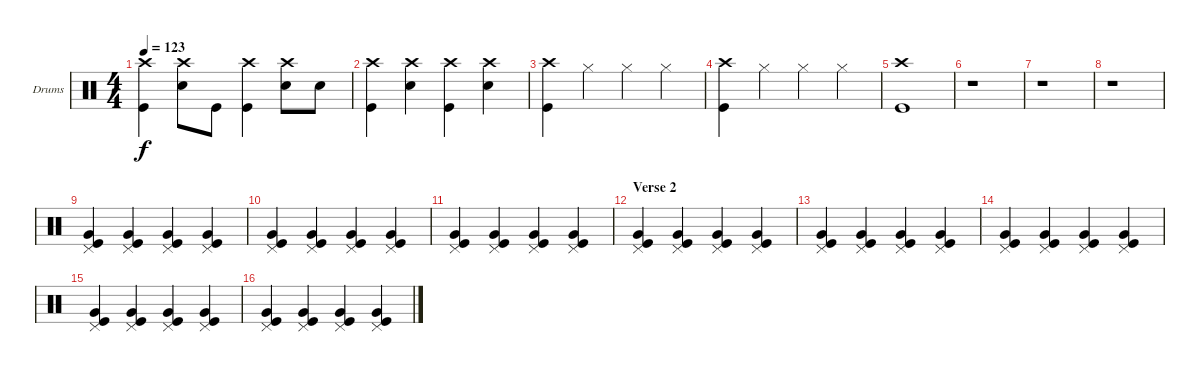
\bracketExtendMode groupsimilarinstruments
\firstSystemTrackNameOrientation horizontal
\otherSystemsTrackNameOrientation horizontal
\track ("Drumkit" "Drums") {instrument percussion}
\staff {score}
\articulation defaults
\ts (4 4)
\tempo 123
\clef neutral
\ks c
("Crash high (hit)" "Kick (hit)").4{dy f} ("Crash high (hit)" "Snare (hit) 2").8 "Kick (hit)".8 ("Crash high (hit)" "Kick (hit)").4 ("Crash high (hit)" "Snare (hit) 2").8 "Snare (hit) 2".8 |
("Crash high (hit)" "Kick (hit)").4 ("Crash high (hit)" "Snare (hit) 2").4 ("Crash high (hit)" "Kick (hit)").4 ("Crash high (hit)" "Snare (hit) 2").4 |
("Crash high (hit)" "Kick (hit)").4 "Hi-Hat (closed)".4 "Hi-Hat (closed)".4 "Hi-Hat (closed)".4 |
("Crash high (hit)" "Kick (hit)").4 "Hi-Hat (closed)".4 "Hi-Hat (closed)".4 "Hi-Hat (closed)".4 |
("Crash high (hit)" "Kick (hit)").1 |
r.1 |
r.1 |
r.1 |
("Pedal Hi-Hat (hit)" "Very Low Tom (hit)" "Kick (hit)").4 ("Pedal Hi-Hat (hit)" "Very Low Tom (hit)" "Kick (hit)").4 ("Pedal Hi-Hat (hit)" "Very Low Tom (hit)" "Kick (hit)").4 ("Pedal Hi-Hat (hit)" "Very Low Tom (hit)" "Kick (hit)").4 |
("Pedal Hi-Hat (hit)" "Very Low Tom (hit)" "Kick (hit)").4 ("Pedal Hi-Hat (hit)" "Very Low Tom (hit)" "Kick (hit)").4 ("Pedal Hi-Hat (hit)" "Very Low Tom (hit)" "Kick (hit)").4 ("Pedal Hi-Hat (hit)" "Very Low Tom (hit)" "Kick (hit)").4 |
("Pedal Hi-Hat (hit)" "Very Low Tom (hit)" "Kick (hit)").4 ("Pedal Hi-Hat (hit)" "Very Low Tom (hit)" "Kick (hit)").4 ("Pedal Hi-Hat (hit)" "Very Low Tom (hit)" "Kick (hit)").4 ("Pedal Hi-Hat (hit)" "Very Low Tom (hit)" "Kick (hit)").4 |
\section ("" "Verse 2")
("Pedal Hi-Hat (hit)" "Very Low Tom (hit)" "Kick (hit)").4 ("Pedal Hi-Hat (hit)" "Very Low Tom (hit)" "Kick (hit)").4 ("Pedal Hi-Hat (hit)" "Very Low Tom (hit)" "Kick (hit)").4 ("Pedal Hi-Hat (hit)" "Very Low Tom (hit)" "Kick (hit)").4 |
("Pedal Hi-Hat (hit)" "Very Low Tom (hit)" "Kick (hit)").4 ("Pedal Hi-Hat (hit)" "Very Low Tom (hit)" "Kick (hit)").4 ("Pedal Hi-Hat (hit)" "Very Low Tom (hit)" "Kick (hit)").4 ("Pedal Hi-Hat (hit)" "Very Low Tom (hit)" "Kick (hit)").4 |
("Pedal Hi-Hat (hit)" "Very Low Tom (hit)" "Kick (hit)").4 ("Pedal Hi-Hat (hit)" "Very Low Tom (hit)" "Kick (hit)").4 ("Pedal Hi-Hat (hit)" "Very Low Tom (hit)" "Kick (hit)").4 ("Pedal Hi-Hat (hit)" "Very Low Tom (hit)" "Kick (hit)").4 |
("Pedal Hi-Hat (hit)" "Very Low Tom (hit)" "Kick (hit)").4 ("Pedal Hi-Hat (hit)" "Very Low Tom (hit)" "Kick (hit)").4 ("Pedal Hi-Hat (hit)" "Very Low Tom (hit)" "Kick (hit)").4 ("Pedal Hi-Hat (hit)" "Very Low Tom (hit)" "Kick (hit)").4 |
("Pedal Hi-Hat (hit)" "Very Low Tom (hit)" "Kick (hit)").4 ("Pedal Hi-Hat (hit)" "Very Low Tom (hit)" "Kick (hit)").4 ("Pedal Hi-Hat (hit)" "Very Low Tom (hit)" "Kick (hit)").4 ("Pedal Hi-Hat (hit)" "Very Low Tom (hit)" "Kick (hit)").4
